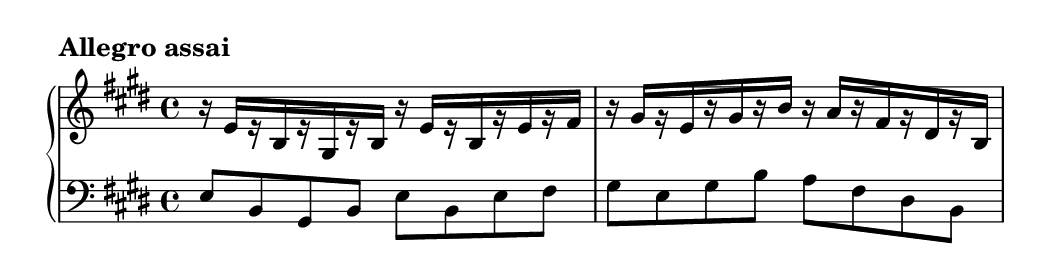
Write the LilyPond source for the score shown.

\version "2.24.0"
\header {
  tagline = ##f
}
\paper {
  paper-height = 6\cm
  paper-width = 18\cm
}
\layout {
  indent = #0
  ragged-right = ##f
}

\include "../../stylesheets/typography.ly"
\score {
  \header {
    piece = "Allegro assai"
  }
  \new PianoStaff <<
    \new Staff \relative c' {
      \clef "treble" \time 4/4 \key e \major
      r16 e [ r b r gis r b ] r e [ r b r e r fis ] |
      r16 gis [ r e r gis r b ] r a [ r fis r dis r b ]
    }
    \new Staff \relative c {
      \clef "bass" \time 4/4 \key e \major
      e8 b gis b e b e fis |
      gis8 e gis b a fis dis b
    }
  >>
}
